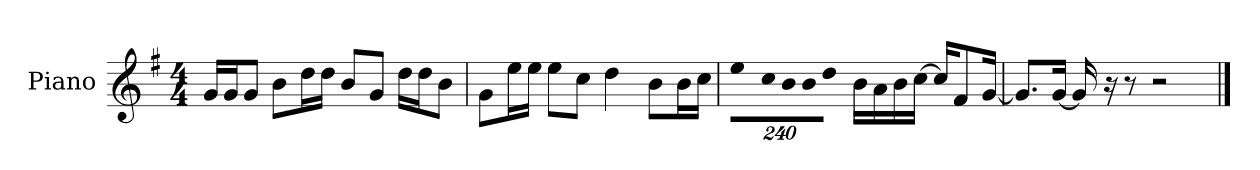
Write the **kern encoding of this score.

**kern
*part1
*staff1
*I"Piano
*I'P-no
*clefG2
*k[f#]
*M4/4
*MM90
=1
16g/LL
16g/J
8g/J
8b\L
16dd\L
16dd\JJ
8b/L
8g/J
16dd\LL
16dd\J
8b\J
=2
8g\L
16ee\L
16ee\JJ
8ee\L
8cc\J
4dd\
8b\L
16b\L
16cc\JJ
=3
*Xbrackettup
!LO:N:vis=8
960%137ee\L
!LO:N:vis=16
1920%137cc\L
!LO:N:vis=16
1920%137b\
!LO:N:vis=16
1920%137b\J
!LO:N:vis=8
960%137dd\J
16b\LL
16a\
16b\
[16cc\JJ
16cc/KL]
8f#/
[16g/Jk
=4
8.g/L]
[16g/Jk
16g/]
16r
8r
2r
==
*-
